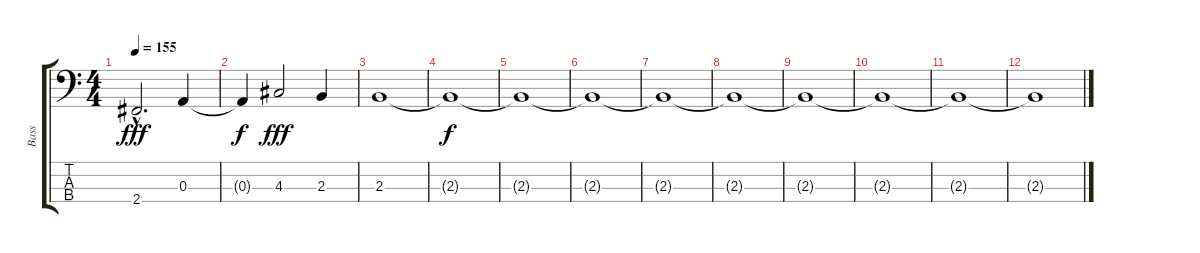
\track ("Bass" "Bass") {instrument electricbassfinger}
\staff {score tabs}
\tuning (G2 D2 A1 E1) {hide}
\ts (4 4)
\tempo 155
\clef f4
\ks c
2.4{hac}.2{d dy fff} 0.3.4 |
0.3{t}.4{dy f} 4.3.2{dy fff} 2.3.4 |
2.3.1 |
2.3{t}.1{dy f} |
2.3{t}.1 |
2.3{t}.1 |
2.3{t}.1 |
2.3{t}.1 |
2.3{t}.1 |
2.3{t}.1 |
2.3{t}.1 |
2.3{t}.1
